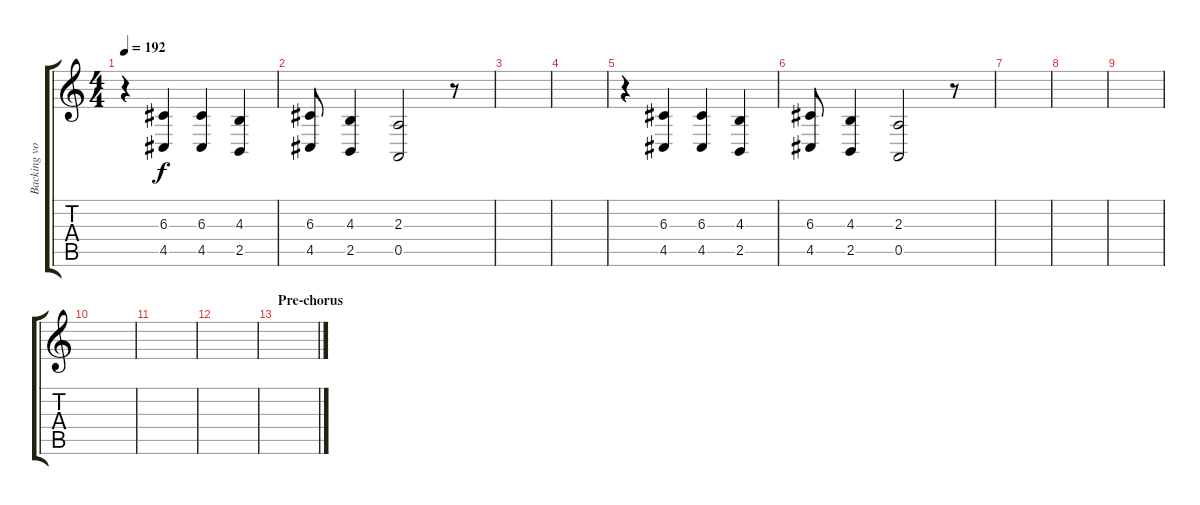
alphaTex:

\track ("Backing vocals" "Backing vo") {instrument stringensemble1}
\staff {score tabs}
\tuning (E4 B3 G3 D3 A2 E2) {hide}
\ts (4 4)
\tempo 192
\clef g2
\ks c
r.4{dy f} (6.3 4.5).4 (6.3 4.5).4 (4.3 2.5).4 |
(6.3 4.5).8 (4.3 2.5).4 (2.3 0.5).2 r.8 |
|
|
r.4 (6.3 4.5).4 (6.3 4.5).4 (4.3 2.5).4 |
(6.3 4.5).8 (4.3 2.5).4 (2.3 0.5).2 r.8 |
|
|
|
|
|
|
\section ("" "Pre-chorus")
